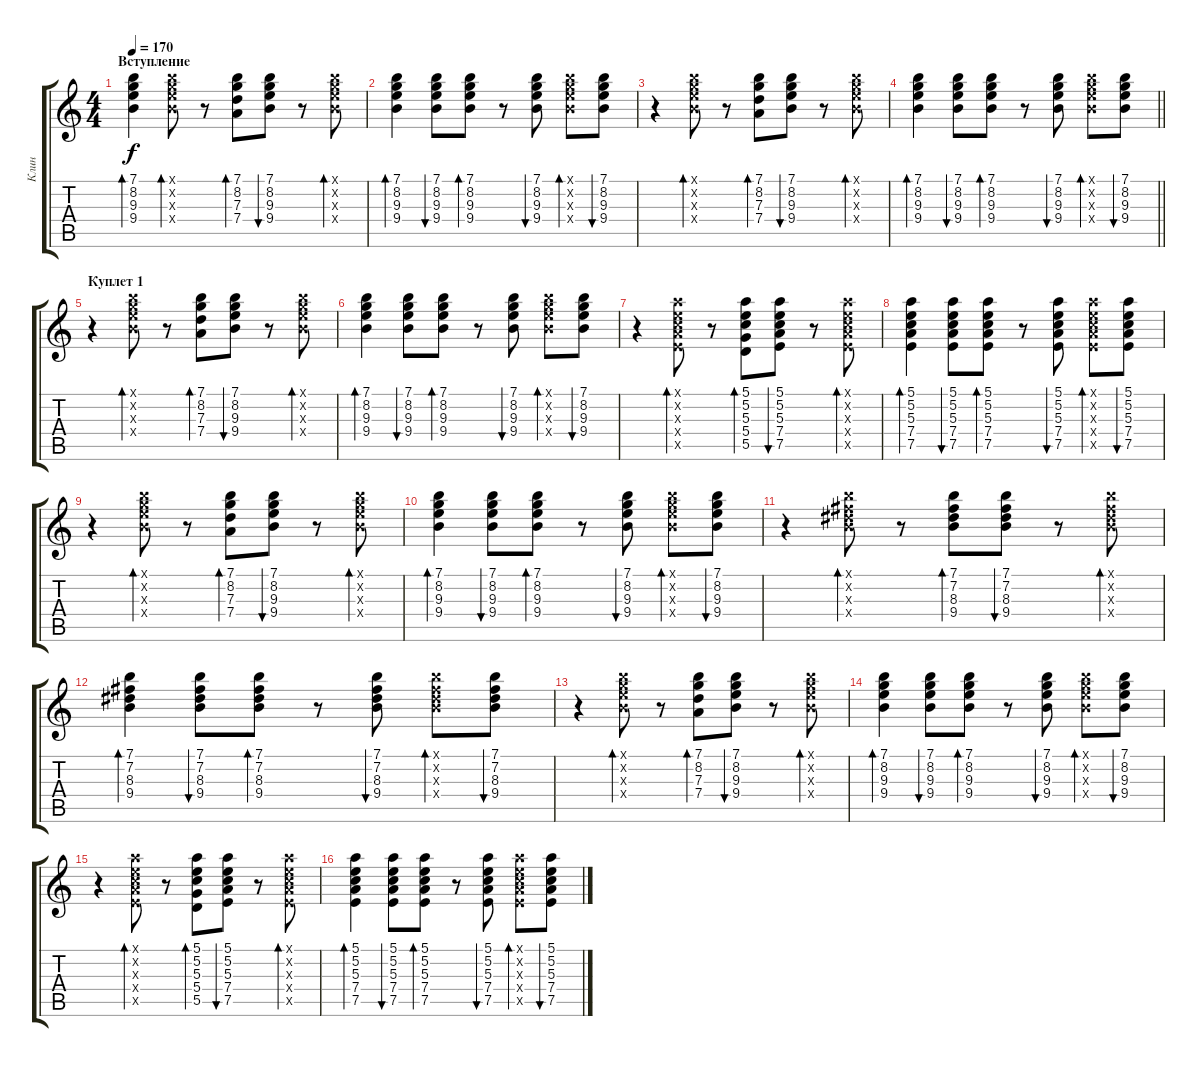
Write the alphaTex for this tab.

\track ("Клин" "Клин") {instrument electricguitarclean}
\staff {score tabs}
\tuning (E4 B3 G3 D3 A2 E2) {hide}
\ts (4 4)
\section ("" "Вступление")
\tempo 170
\clef g2
\ks c
(7.1 8.2 9.3 9.4).4{bd 30 dy f instrument electricguitarclean} (7.1{x} 8.2{x} 9.3{x} 9.4{x}).8{bd 30} r.8 (7.1 8.2 7.3 7.4).8{bd 30} (7.1 8.2 9.3 9.4).8{bu 30} r.8 (7.1{x} 8.2{x} 9.3{x} 9.4{x}).8{bd 30} |
(7.1 8.2 9.3 9.4).4{bd 30} (7.1 8.2 9.3 9.4).8{bu 30} (7.1 8.2 9.3 9.4).8{bd 30} r.8 (7.1 8.2 9.3 9.4).8{bu 30} (7.1{x} 8.2{x} 9.3{x} 9.4{x}).8{bd 30} (7.1 8.2 9.3 9.4).8{bu 30} |
r.4 (7.1{x} 8.2{x} 9.3{x} 9.4{x}).8{bd 30} r.8 (7.1 8.2 7.3 7.4).8{bd 30} (7.1 8.2 9.3 9.4).8{bu 30} r.8 (7.1{x} 8.2{x} 9.3{x} 9.4{x}).8{bd 30} |
\barLineRight lightlight
(7.1 8.2 9.3 9.4).4{bd 30} (7.1 8.2 9.3 9.4).8{bu 30} (7.1 8.2 9.3 9.4).8{bd 30} r.8 (7.1 8.2 9.3 9.4).8{bu 30} (7.1{x} 8.2{x} 9.3{x} 9.4{x}).8{bd 30} (7.1 8.2 9.3 9.4).8{bu 30} |
\section ("" "Куплет 1")
r.4 (7.1{x} 8.2{x} 9.3{x} 9.4{x}).8{bd 30} r.8 (7.1 8.2 7.3 7.4).8{bd 30} (7.1 8.2 9.3 9.4).8{bu 30} r.8 (7.1{x} 8.2{x} 9.3{x} 9.4{x}).8{bd 30} |
(7.1 8.2 9.3 9.4).4{bd 30} (7.1 8.2 9.3 9.4).8{bu 30} (7.1 8.2 9.3 9.4).8{bd 30} r.8 (7.1 8.2 9.3 9.4).8{bu 30} (7.1{x} 8.2{x} 9.3{x} 9.4{x}).8{bd 30} (7.1 8.2 9.3 9.4).8{bu 30} |
r.4 (5.1{x} 5.2{x} 5.3{x} 7.4{x} 7.5{x}).8{bd 30} r.8 (5.1 5.2 5.3 5.4 5.5).8{bd 30} (5.1 5.2 5.3 7.4 7.5).8{bu 30} r.8 (5.1{x} 5.2{x} 5.3{x} 7.4{x} 7.5{x}).8{bd 30} |
(5.1 5.2 5.3 7.4 7.5).4{bd 30} (5.1 5.2 5.3 7.4 7.5).8{bu 30} (5.1 5.2 5.3 7.4 7.5).8{bd 30} r.8 (5.1 5.2 5.3 7.4 7.5).8{bu 30} (5.1{x} 5.2{x} 5.3{x} 7.4{x} 7.5{x}).8{bd 30} (5.1 5.2 5.3 7.4 7.5).8{bu 30} |
r.4 (7.1{x} 8.2{x} 9.3{x} 9.4{x}).8{bd 30} r.8 (7.1 8.2 7.3 7.4).8{bd 30} (7.1 8.2 9.3 9.4).8{bu 30} r.8 (7.1{x} 8.2{x} 9.3{x} 9.4{x}).8{bd 30} |
(7.1 8.2 9.3 9.4).4{bd 30} (7.1 8.2 9.3 9.4).8{bu 30} (7.1 8.2 9.3 9.4).8{bd 30} r.8 (7.1 8.2 9.3 9.4).8{bu 30} (7.1{x} 8.2{x} 9.3{x} 9.4{x}).8{bd 30} (7.1 8.2 9.3 9.4).8{bu 30} |
r.4 (7.1{x} 7.2{x} 8.3{x} 9.4{x}).8{bd 30} r.8 (7.1 7.2 8.3 9.4).8{bd 30} (7.1 7.2 8.3 9.4).8{bu 30} r.8 (7.1{x} 7.2{x} 8.3{x} 9.4{x}).8{bd 30} |
(7.1 7.2 8.3 9.4).4{bd 30} (7.1 7.2 8.3 9.4).8{bu 30} (7.1 7.2 8.3 9.4).8{bd 30} r.8 (7.1 7.2 8.3 9.4).8{bu 30} (7.1{x} 7.2{x} 8.3{x} 9.4{x}).8{bd 30} (7.1 7.2 8.3 9.4).8{bu 30} |
r.4 (7.1{x} 8.2{x} 9.3{x} 9.4{x}).8{bd 30} r.8 (7.1 8.2 7.3 7.4).8{bd 30} (7.1 8.2 9.3 9.4).8{bu 30} r.8 (7.1{x} 8.2{x} 9.3{x} 9.4{x}).8{bd 30} |
(7.1 8.2 9.3 9.4).4{bd 30} (7.1 8.2 9.3 9.4).8{bu 30} (7.1 8.2 9.3 9.4).8{bd 30} r.8 (7.1 8.2 9.3 9.4).8{bu 30} (7.1{x} 8.2{x} 9.3{x} 9.4{x}).8{bd 30} (7.1 8.2 9.3 9.4).8{bu 30} |
r.4 (5.1{x} 5.2{x} 5.3{x} 7.4{x} 7.5{x}).8{bd 30} r.8 (5.1 5.2 5.3 5.4 5.5).8{bd 30} (5.1 5.2 5.3 7.4 7.5).8{bu 30} r.8 (5.1{x} 5.2{x} 5.3{x} 7.4{x} 7.5{x}).8{bd 30} |
(5.1 5.2 5.3 7.4 7.5).4{bd 30} (5.1 5.2 5.3 7.4 7.5).8{bu 30} (5.1 5.2 5.3 7.4 7.5).8{bd 30} r.8 (5.1 5.2 5.3 7.4 7.5).8{bu 30} (5.1{x} 5.2{x} 5.3{x} 7.4{x} 7.5{x}).8{bd 30} (5.1 5.2 5.3 7.4 7.5).8{bu 30}
